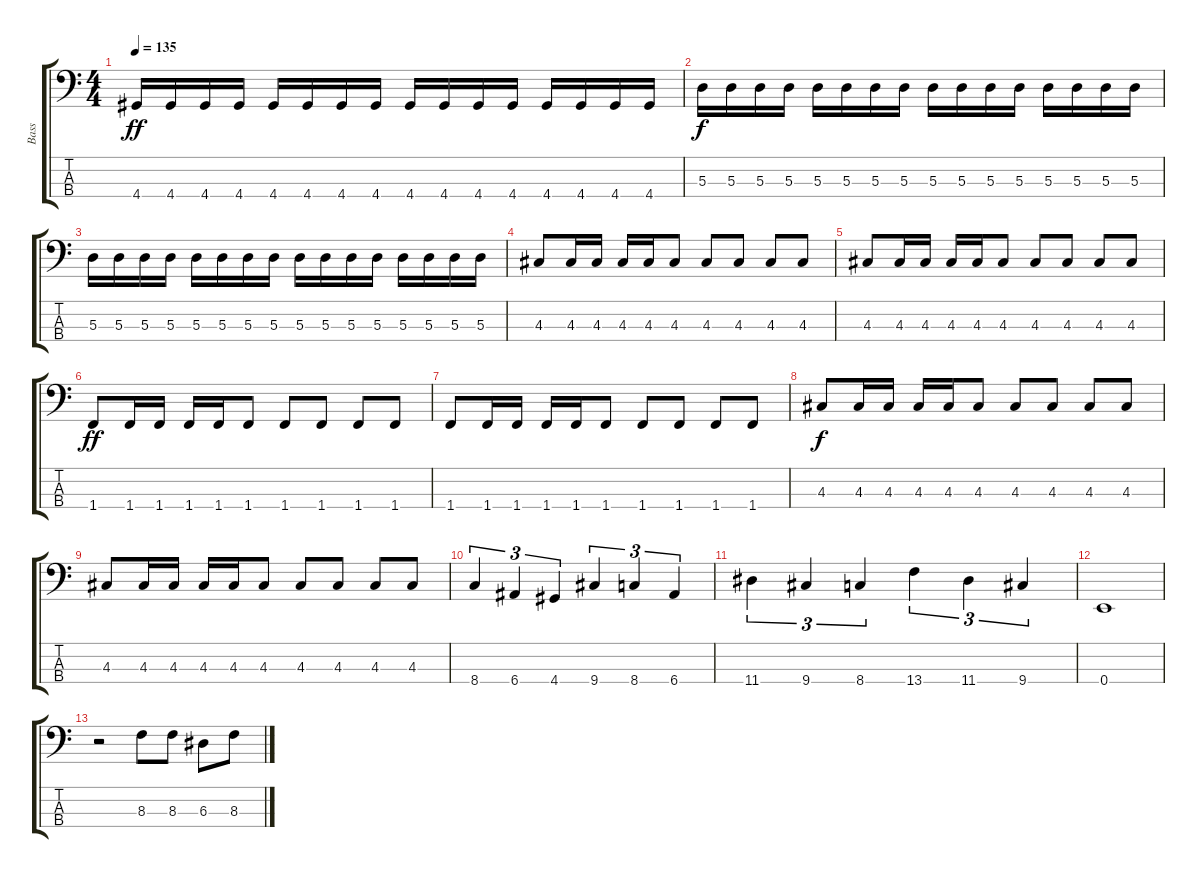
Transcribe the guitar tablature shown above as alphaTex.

\track ("Bass" "Bass") {instrument electricbasspick}
\staff {score tabs}
\tuning (G2 D2 A1 E1) {hide}
\ts (4 4)
\tempo 135
\clef f4
\ks c
4.4.16{dy ff} 4.4.16 4.4.16 4.4.16 4.4.16 4.4.16 4.4.16 4.4.16 4.4.16 4.4.16 4.4.16 4.4.16 4.4.16 4.4.16 4.4.16 4.4.16 |
5.3.16{dy f} 5.3.16 5.3.16 5.3.16 5.3.16 5.3.16 5.3.16 5.3.16 5.3.16 5.3.16 5.3.16 5.3.16 5.3.16 5.3.16 5.3.16 5.3.16 |
5.3.16 5.3.16 5.3.16 5.3.16 5.3.16 5.3.16 5.3.16 5.3.16 5.3.16 5.3.16 5.3.16 5.3.16 5.3.16 5.3.16 5.3.16 5.3.16 |
4.3.8 4.3.16 4.3.16 4.3.16 4.3.16 4.3.8 4.3.8 4.3.8 4.3.8 4.3.8 |
4.3.8 4.3.16 4.3.16 4.3.16 4.3.16 4.3.8 4.3.8 4.3.8 4.3.8 4.3.8 |
1.4.8{dy ff} 1.4.16 1.4.16 1.4.16 1.4.16 1.4.8 1.4.8 1.4.8 1.4.8 1.4.8 |
1.4.8 1.4.16 1.4.16 1.4.16 1.4.16 1.4.8 1.4.8 1.4.8 1.4.8 1.4.8 |
4.3.8{dy f} 4.3.16 4.3.16 4.3.16 4.3.16 4.3.8 4.3.8 4.3.8 4.3.8 4.3.8 |
4.3.8 4.3.16 4.3.16 4.3.16 4.3.16 4.3.8 4.3.8 4.3.8 4.3.8 4.3.8 |
8.4.4{tu (3 2)} 6.4.4{tu (3 2)} 4.4.4{tu (3 2)} 9.4.4{tu (3 2)} 8.4.4{tu (3 2)} 6.4.4{tu (3 2)} |
11.4.4{tu (3 2)} 9.4.4{tu (3 2)} 8.4.4{tu (3 2)} 13.4.4{tu (3 2)} 11.4.4{tu (3 2)} 9.4.4{tu (3 2)} |
0.4.1 |
r.2 8.3.8 8.3.8 6.3.8 8.3.8
